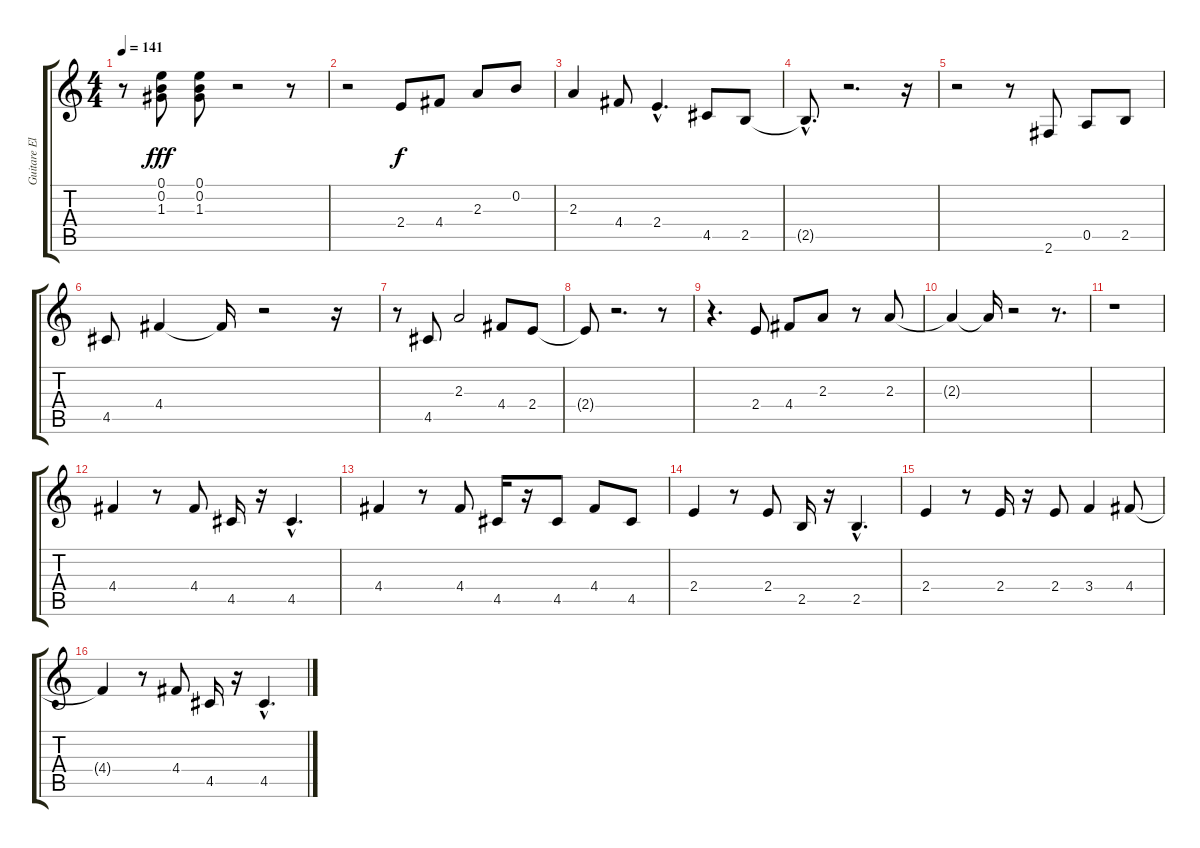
\track ("Guitare Electrique" "Guitare El") {instrument overdrivenguitar}
\staff {score tabs}
\tuning (E4 B3 G3 D3 A2 E2) {hide}
\ts (4 4)
\tempo 141
\clef g2
\ks c
r.8{dy fff} (0.1 0.2 1.3).8 (0.1 0.2 1.3).8 r.2 r.8 |
r.2 2.4.8{dy f} 4.4.8 2.3.8 0.2.8 |
2.3.4 4.4.8 2.4{hac}.4{d} 4.5.8 2.5.8 |
2.5{hac t}.8{d} r.2{d} r.16 |
r.2 r.8 2.6.8 0.5.8 2.5.8 |
4.5.8 4.4.4 4.4{t}.16 r.2 r.16 |
r.8 4.5.8 2.3.2 4.4.8 2.4.8 |
2.4{t}.8 r.2{d} r.8 |
r.4{d} 2.4.8 4.4.8 2.3.8 r.8 2.3.8 |
2.3{t}.4 2.3{t}.16 r.2 r.8{d} |
r.1 |
4.4.4 r.8 4.4.8 4.5.16 r.16 4.5{hac}.4{d} |
4.4.4 r.8 4.4.8 4.5.16 r.16 4.5.8 4.4.8 4.5.8 |
2.4.4 r.8 2.4.8 2.5.16 r.16 2.5{hac}.4{d} |
2.4.4 r.8 2.4.16 r.16 2.4.8 3.4.4 4.4.8 |
4.4{t}.4 r.8 4.4.8 4.5.16 r.16 4.5{hac}.4{d}
